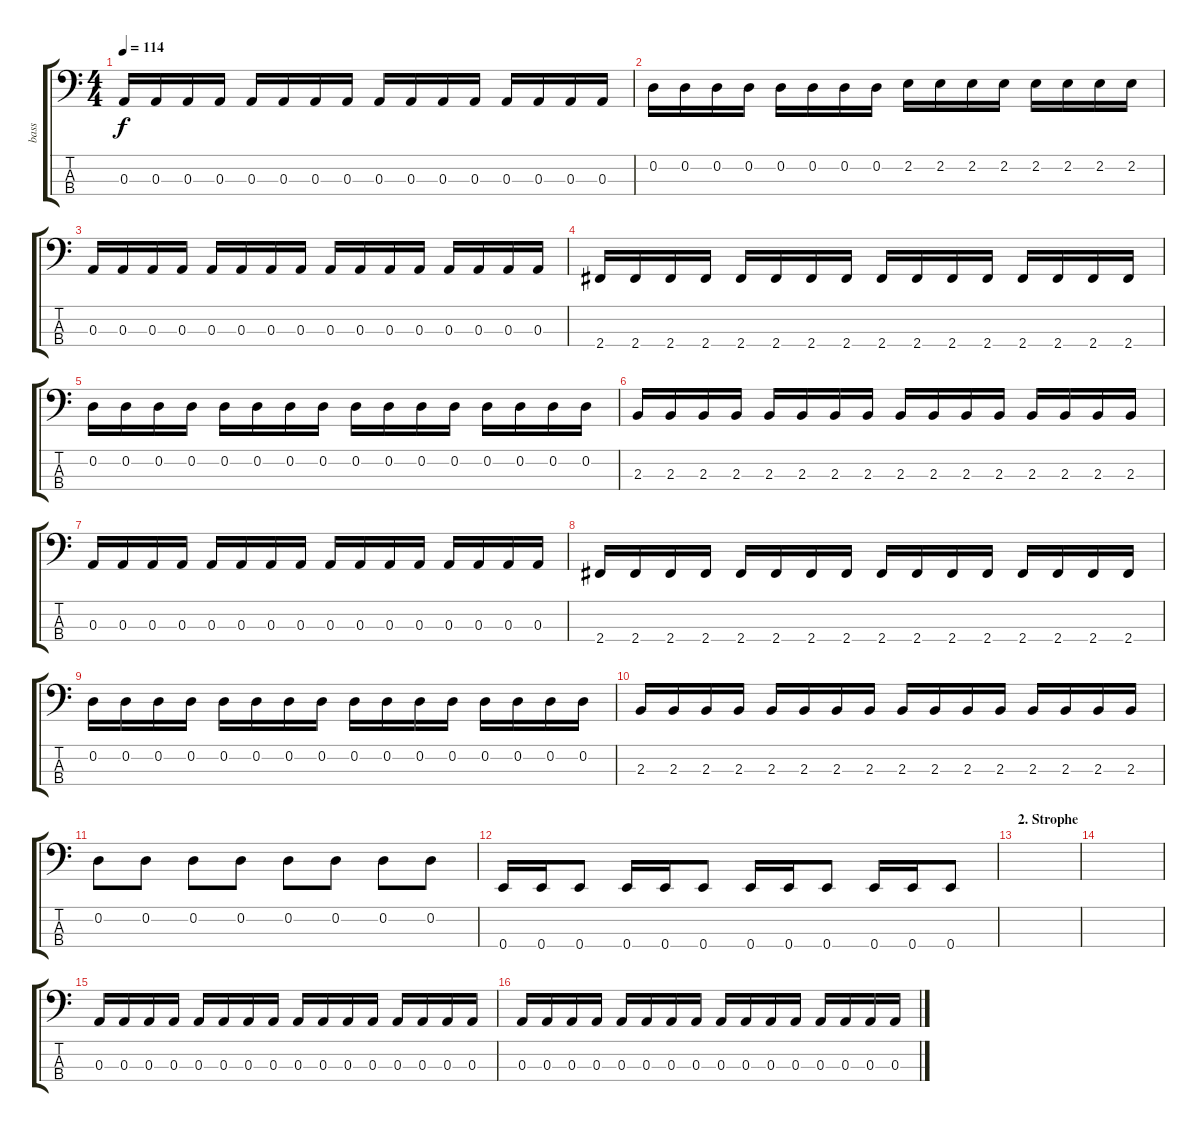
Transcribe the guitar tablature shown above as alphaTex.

\track ("bass" "bass") {instrument electricbasspick}
\staff {score tabs}
\tuning (G2 D2 A1 E1) {hide}
\ts (4 4)
\tempo 114
\clef f4
\ks c
0.3.16{dy f} 0.3.16 0.3.16 0.3.16 0.3.16 0.3.16 0.3.16 0.3.16 0.3.16 0.3.16 0.3.16 0.3.16 0.3.16 0.3.16 0.3.16 0.3.16 |
0.2.16 0.2.16 0.2.16 0.2.16 0.2.16 0.2.16 0.2.16 0.2.16 2.2.16 2.2.16 2.2.16 2.2.16 2.2.16 2.2.16 2.2.16 2.2.16 |
0.3.16 0.3.16 0.3.16 0.3.16 0.3.16 0.3.16 0.3.16 0.3.16 0.3.16 0.3.16 0.3.16 0.3.16 0.3.16 0.3.16 0.3.16 0.3.16 |
2.4.16 2.4.16 2.4.16 2.4.16 2.4.16 2.4.16 2.4.16 2.4.16 2.4.16 2.4.16 2.4.16 2.4.16 2.4.16 2.4.16 2.4.16 2.4.16 |
0.2.16 0.2.16 0.2.16 0.2.16 0.2.16 0.2.16 0.2.16 0.2.16 0.2.16 0.2.16 0.2.16 0.2.16 0.2.16 0.2.16 0.2.16 0.2.16 |
2.3.16 2.3.16 2.3.16 2.3.16 2.3.16 2.3.16 2.3.16 2.3.16 2.3.16 2.3.16 2.3.16 2.3.16 2.3.16 2.3.16 2.3.16 2.3.16 |
0.3.16{volume 12} 0.3.16 0.3.16 0.3.16 0.3.16 0.3.16 0.3.16 0.3.16 0.3.16 0.3.16 0.3.16 0.3.16 0.3.16 0.3.16 0.3.16 0.3.16 |
2.4.16 2.4.16 2.4.16 2.4.16 2.4.16 2.4.16 2.4.16 2.4.16 2.4.16 2.4.16 2.4.16 2.4.16 2.4.16 2.4.16 2.4.16 2.4.16 |
0.2.16 0.2.16 0.2.16 0.2.16 0.2.16 0.2.16 0.2.16 0.2.16 0.2.16 0.2.16 0.2.16 0.2.16 0.2.16 0.2.16 0.2.16 0.2.16 |
2.3.16 2.3.16 2.3.16 2.3.16 2.3.16 2.3.16 2.3.16 2.3.16 2.3.16 2.3.16 2.3.16 2.3.16 2.3.16 2.3.16 2.3.16 2.3.16 |
0.2.8 0.2.8 0.2.8 0.2.8 0.2.8 0.2.8 0.2.8 0.2.8 |
0.4.16 0.4.16 0.4.8 0.4.16 0.4.16 0.4.8 0.4.16 0.4.16 0.4.8 0.4.16 0.4.16 0.4.8 |
\section ("" "2. Strophe")
|
|
0.3.16{volume 10} 0.3.16 0.3.16 0.3.16 0.3.16 0.3.16 0.3.16 0.3.16 0.3.16 0.3.16 0.3.16 0.3.16 0.3.16 0.3.16 0.3.16 0.3.16 |
0.3.16 0.3.16 0.3.16 0.3.16 0.3.16 0.3.16 0.3.16 0.3.16 0.3.16 0.3.16 0.3.16 0.3.16 0.3.16 0.3.16 0.3.16 0.3.16
